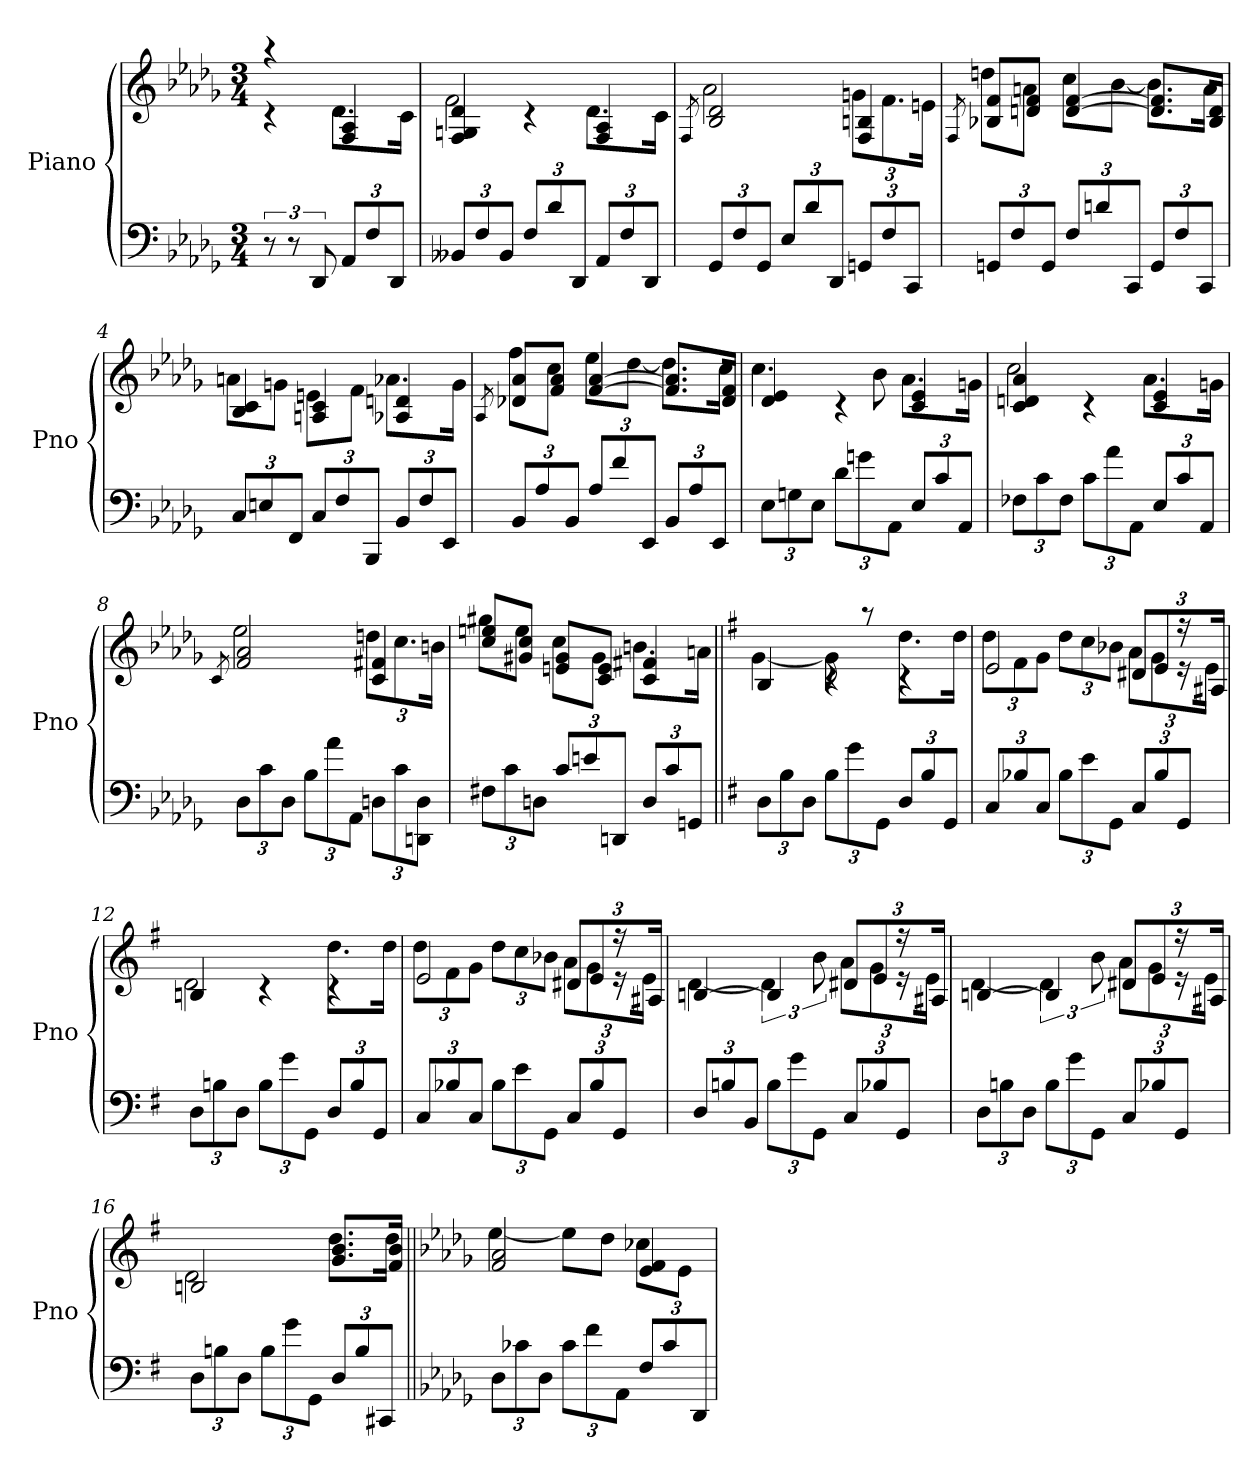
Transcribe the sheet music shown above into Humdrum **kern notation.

**kern	**kern
*part1	*part1
*staff2	*staff1
*I"Piano	*
*I'Pno	*
*clefF4	*clefG2
*k[b-e-a-d-g-]	*k[b-e-a-d-g-]
*D-:	*D-:
*M3/4	*M3/4
=	=
*	*^
12r	4rc	4raa
12r	.	.
12DD-	.	.
12AA-/L	4F 4A-	8.d-L
12F/	.	.
12DD-/J	.	.
.	.	16cJk
=1	=1	=1
12BB--X/L	4F 4Gn 4d-	2f
12F/	.	.
12BB--/J	.	.
12F/L	4rc	.
12d-/	.	.
12DD-/J	.	.
12AA-/L	4F 4A-	8.d-L
12F/	.	.
12DD-/J	.	.
.	.	16cJk
=2	=2	=2
.	.	8qF
12GG-/L	2B- 2d-	2a-
12F/	.	.
12GG-/J	.	.
12E-/L	.	.
12d-/	.	.
12DD-/J	.	.
12GGn/L	4F 4Bn	12gnL
12F/	.	12.f
12CC/J	.	.
.	.	24enJk
=3	=3	=3
.	.	8qF
12GGn/L	8B-X 8fL	8ddnL
12F/	.	.
.	8dn 8fJ	8anJ
12GG/J	.	.
12F/L	[4d [4f	8ccL
12dn/	.	.
.	.	[8b-J
12CC/J	.	.
12GG/L	8.d] 8.f]L	8.b-L]
12F/	.	.
12CC/J	.	.
.	16B- 16dJk	16aJk
=4	=4	=4
12C/L	4B- 4c	8anL
12En/	.	.
.	.	8gnJ
12FF/J	.	.
12C/L	4An 4c	8enL
12F/	.	.
.	.	8fJ
12BBB-/J	.	.
12BB-/L	4A-X 4dn	8.a-XL
12F/	.	.
12EE-/J	.	.
.	.	16gJk
=5	=5	=5
.	.	8qA-
12BB-/L	8d-X 8a-L	8ffL
12A-/	.	.
.	8f 8a-J	8ccJ
12BB-/J	.	.
12A-/L	[4f [4a-	8ee-L
12f/	.	.
.	.	[8dd-J
12EE-/J	.	.
12BB-/L	8.f] 8.a-]L	8.dd-L]
12A-/	.	.
12EE-/J	.	.
.	16d- 16fJk	16ccJk
=6	=6	=6
12E-\L	4d- 4e-	4.cc
12Gn\	.	.
12E-\J	.	.
12d-\L	4rc	.
12gn\	.	.
.	.	8b-
12AA-\J	.	.
12E-/L	4c 4e-	8.a-L
12c/	.	.
12AA-/J	.	.
.	.	16gnJk
=7	=7	=7
12F-X\L	4c 4dn 4a-	2cc
12c\	.	.
12F-\J	.	.
12c\L	4rc	.
12a-\	.	.
12AA-\J	.	.
12E-/L	4c 4e-	8.a-L
12c/	.	.
12AA-/J	.	.
.	.	16gnJk
=8	=8	=8
.	.	8qc
12D-\L	2f 2a-	2ee-
12c\	.	.
12D-\J	.	.
12B-\L	.	.
12a-\	.	.
12AA-\J	.	.
12Dn\L	4c 4f#X	12ddnL
12c\	.	12.cc
12DDn\ 12D\J	.	.
.	.	24bnJk
=9	=9	=9
12F#X\L	8cc 8eenL	8gg#XL
12c\	.	.
.	8g#X 8ccJ	8eeJ
12Dn\J	.	.
12c/L	8en 8g#L	8ccL
12en/	.	.
.	8c 8eJ	8g#J
12DDn/J	.	.
12D/L	4c 4f#X	8.bnL
12c/	.	.
12GGn/J	.	.
.	.	16anJk
=10||	=10||	=10||
*k[f#]	*k[f#]	*
12D\L	4B	[4g
12B\	.	.
12D\J	.	.
12B\L	4rc	8g]
12g\	.	.
.	.	8raa
12GG\J	.	.
12D/L	4rc	8.ddL
12B/	.	.
12GG/J	.	.
.	.	16ddJk
=11	=11	=11
12C/L	2e	12ddL
12B-X/	.	12f#
12C/J	.	12gJ
12B-\L	.	12ddL
12e\	.	12cc
12GG\J	.	12b-XJ
12C/L	12d#XL	12aL
12B-/	12e	12g
12GG/J	24r	24r
.	24A#XJk	24eJk
=12	=12	=12
12D\L	4Bn	2d
12Bn\	.	.
12D\J	.	.
12B\L	4rc	.
12g\	.	.
12GG\J	.	.
12D/L	4rc	8.ddL
12B/	.	.
12GG/J	.	.
.	.	16ddJk
=13	=13	=13
12C/L	2e	12ddL
12B-X/	.	12f#
12C/J	.	12gJ
12B-\L	.	12ddL
12e\	.	12cc
12GG\J	.	12b-XJ
12C/L	12d#XL	12aL
12B-/	12e	12g
12GG/J	24r	24r
.	24A#XJk	24eJk
=14	=14	=14
12D/L	[4Bn	[4d
12Bn/	.	.
12BB/J	.	.
12B\L	4B]	6d]
12g\	.	.
12GG\J	.	12b
12C/L	12d#XL	12aL
12B-X/	12e	12g
12GG/J	24r	24r
.	24A#XJk	24eJk
=15	=15	=15
12D\L	[4Bn	[4d
12Bn\	.	.
12D\J	.	.
12B\L	4B]	6d]
12g\	.	.
12GG\J	.	12b
12C/L	12d#XL	12aL
12B-X/	12e	12g
12GG/J	24r	24r
.	24A#XJk	24eJk
=16	=16	=16
12D\L	2Bn	2d
12Bn\	.	.
12D\J	.	.
12B\L	.	.
12g\	.	.
12GG\J	.	.
12D/L	8.g 8.bL	8.ddL
12B/	.	.
12CC#X/J	.	.
.	16f# 16bJk	16ddJk
=17||	=17||	=17||
*k[b-e-a-d-g-]	*k[b-e-a-d-g-]	*
12D-\L	2f 2a-	[4ee-
12c-X\	.	.
12D-\J	.	.
12c-\L	.	8ee-L]
12f\	.	.
.	.	8dd-J
12AA-\J	.	.
12F/L	4e- 4f	8cc-XL
12c-/	.	.
.	.	8e-J
12DD-/J	.	.
*	*v	*v
=	=
*-	*-
